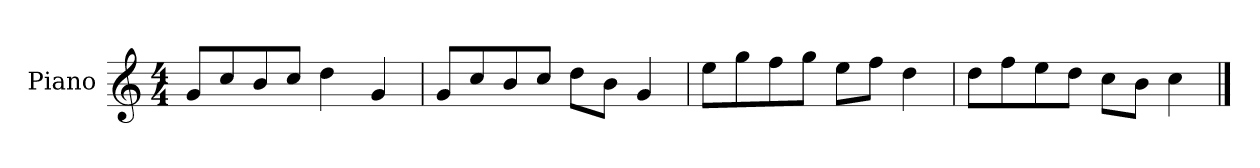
**kern
*part1
*staff1
*I"Piano
*I'P-no
*clefG2
*k[]
*M4/4
*MM90
=1
8g/L
8cc/
8b/
8cc/J
4dd\
4g/
=2
8g/L
8cc/
8b/
8cc/J
8dd\L
8b\J
4g/
=3
8ee\L
8gg\
8ff\
8gg\J
8ee\L
8ff\J
4dd\
=4
8dd\L
8ff\
8ee\
8dd\J
8cc\L
8b\J
4cc\
==
*-
